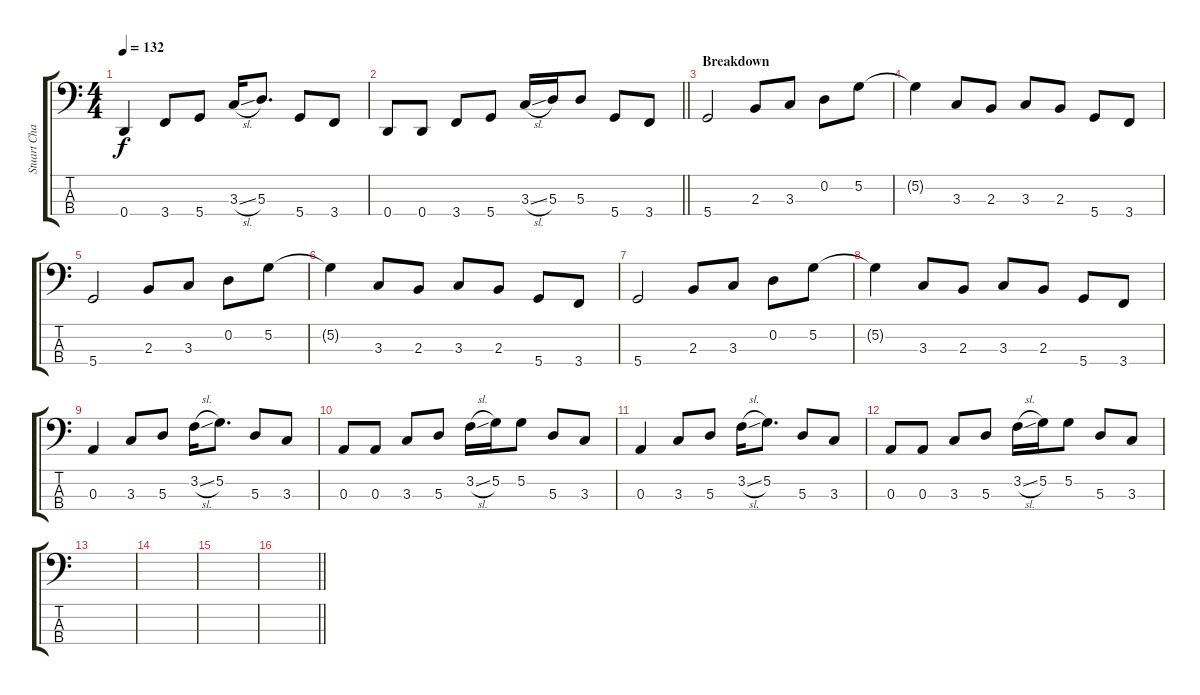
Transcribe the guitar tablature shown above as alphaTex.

\track ("Stuart Chatwood (Bass)" "Stuart Cha") {instrument electricbassfinger}
\staff {score tabs}
\tuning (G2 D2 A1 D1) {hide}
\ts (4 4)
\tempo 132
\clef f4
\ks c
0.4.4{dy f} 3.4.8 5.4.8 3.3{sl}.16 5.3.8{d} 5.4.8 3.4.8 |
\barLineRight lightlight
0.4.8 0.4.8 3.4.8 5.4.8 3.3{sl}.16 5.3.16 5.3.8 5.4.8 3.4.8 |
\section ("" "Breakdown")
5.4.2 2.3.8 3.3.8 0.2.8 5.2.8 |
5.2{t}.4 3.3.8 2.3.8 3.3.8 2.3.8 5.4.8 3.4.8 |
5.4.2 2.3.8 3.3.8 0.2.8 5.2.8 |
5.2{t}.4 3.3.8 2.3.8 3.3.8 2.3.8 5.4.8 3.4.8 |
5.4.2 2.3.8 3.3.8 0.2.8 5.2.8 |
5.2{t}.4 3.3.8 2.3.8 3.3.8 2.3.8 5.4.8 3.4.8 |
0.3.4 3.3.8 5.3.8 3.2{sl}.16 5.2.8{d} 5.3.8 3.3.8 |
0.3.8 0.3.8 3.3.8 5.3.8 3.2{sl}.16 5.2.16 5.2.8 5.3.8 3.3.8 |
0.3.4 3.3.8 5.3.8 3.2{sl}.16 5.2.8{d} 5.3.8 3.3.8 |
0.3.8 0.3.8 3.3.8 5.3.8 3.2{sl}.16 5.2.16 5.2.8 5.3.8 3.3.8 |
|
|
|
\barLineRight lightlight
